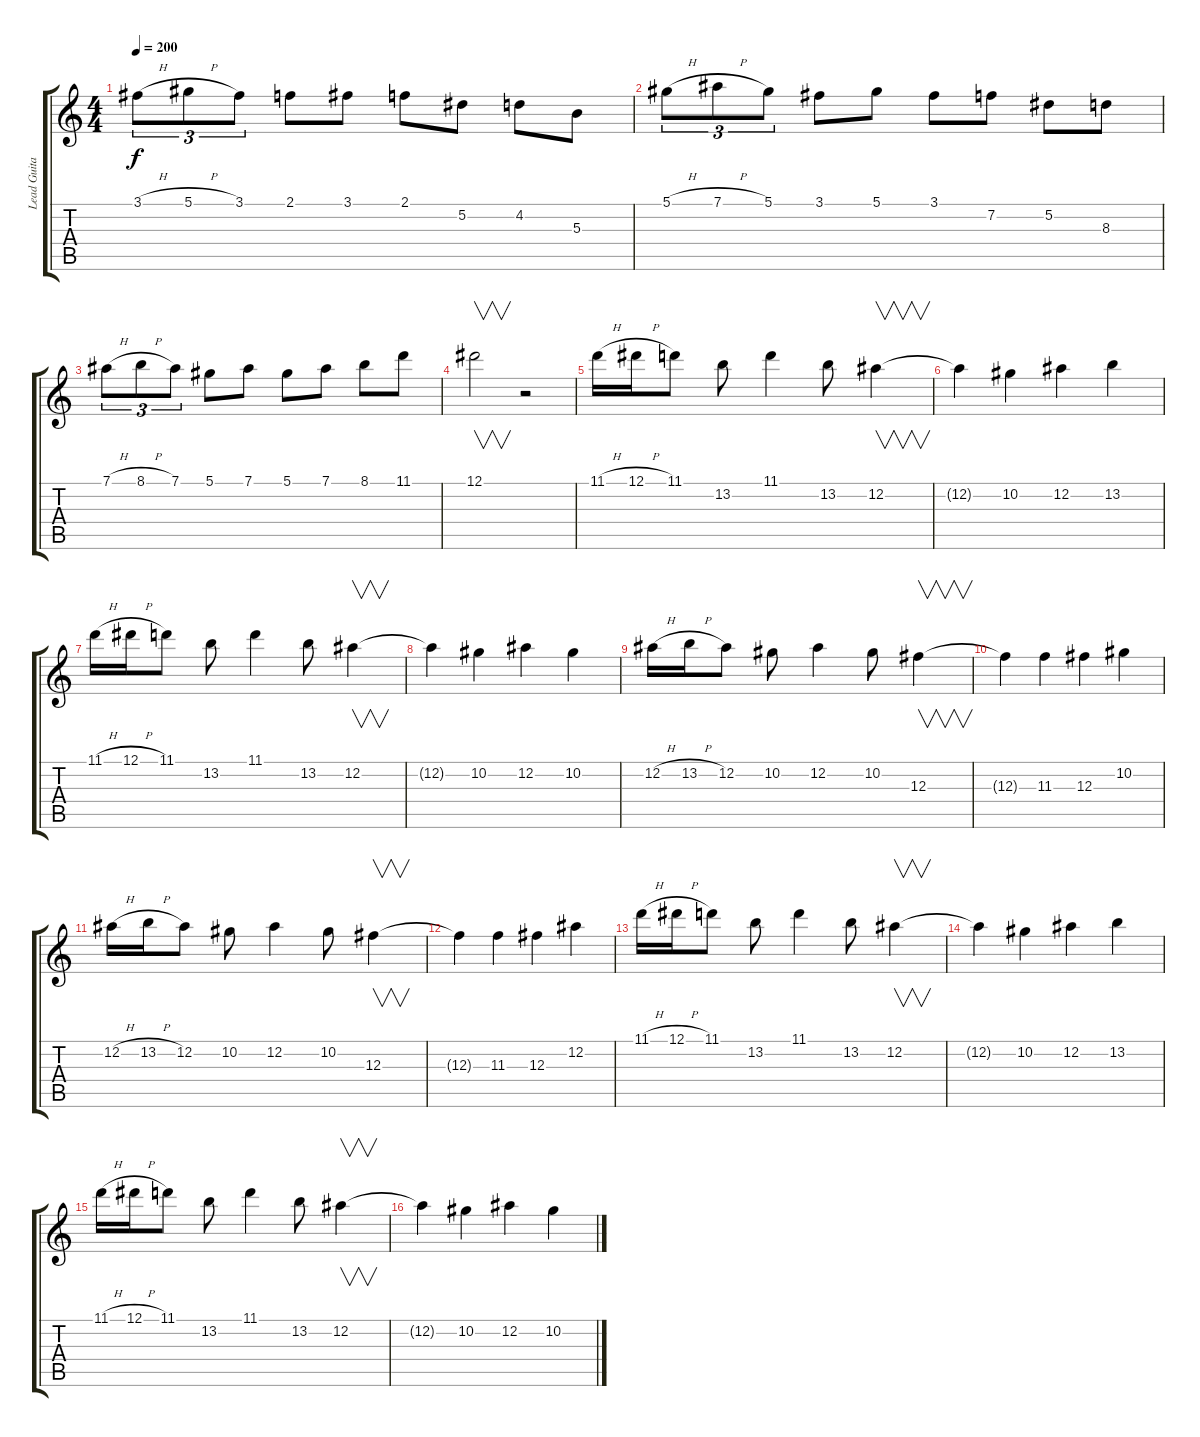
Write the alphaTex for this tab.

\track ("Lead Guitar" "Lead Guita") {instrument distortionguitar}
\staff {score tabs}
\tuning (Eb4 Bb3 Gb3 Db3 Ab2 Eb2) {hide}
\ts (4 4)
\tempo 200
\clef g2
\ks c
3.1{h}.8{tu (3 2) dy f} 5.1{h}.8{tu (3 2)} 3.1.8{tu (3 2)} 2.1.8 3.1.8 2.1.8 5.2.8 4.2.8 5.3.8 |
5.1{h}.8{tu (3 2)} 7.1{h}.8{tu (3 2)} 5.1.8{tu (3 2)} 3.1.8 5.1.8 3.1.8 7.2.8 5.2.8 8.3.8 |
7.1{h}.8{tu (3 2)} 8.1{h}.8{tu (3 2)} 7.1.8{tu (3 2)} 5.1.8 7.1.8 5.1.8 7.1.8 8.1.8 11.1.8 |
12.1.2{v} r.2 |
11.1{h}.16 12.1{h}.16 11.1.8 13.2.8 11.1.4 13.2.8 12.2.4{v} |
12.2{t}.4 10.2.4 12.2.4 13.2.4 |
11.1{h}.16 12.1{h}.16 11.1.8 13.2.8 11.1.4 13.2.8 12.2.4{v} |
12.2{t}.4 10.2.4 12.2.4 10.2.4 |
12.2{h}.16 13.2{h}.16 12.2.8 10.2.8 12.2.4 10.2.8 12.3.4{v} |
12.3{t}.4 11.3.4 12.3.4 10.2.4 |
12.2{h}.16 13.2{h}.16 12.2.8 10.2.8 12.2.4 10.2.8 12.3.4{v} |
12.3{t}.4 11.3.4 12.3.4 12.2.4 |
11.1{h}.16 12.1{h}.16 11.1.8 13.2.8 11.1.4 13.2.8 12.2.4{v} |
12.2{t}.4 10.2.4 12.2.4 13.2.4 |
11.1{h}.16 12.1{h}.16 11.1.8 13.2.8 11.1.4 13.2.8 12.2.4{v} |
12.2{t}.4 10.2.4 12.2.4 10.2.4
